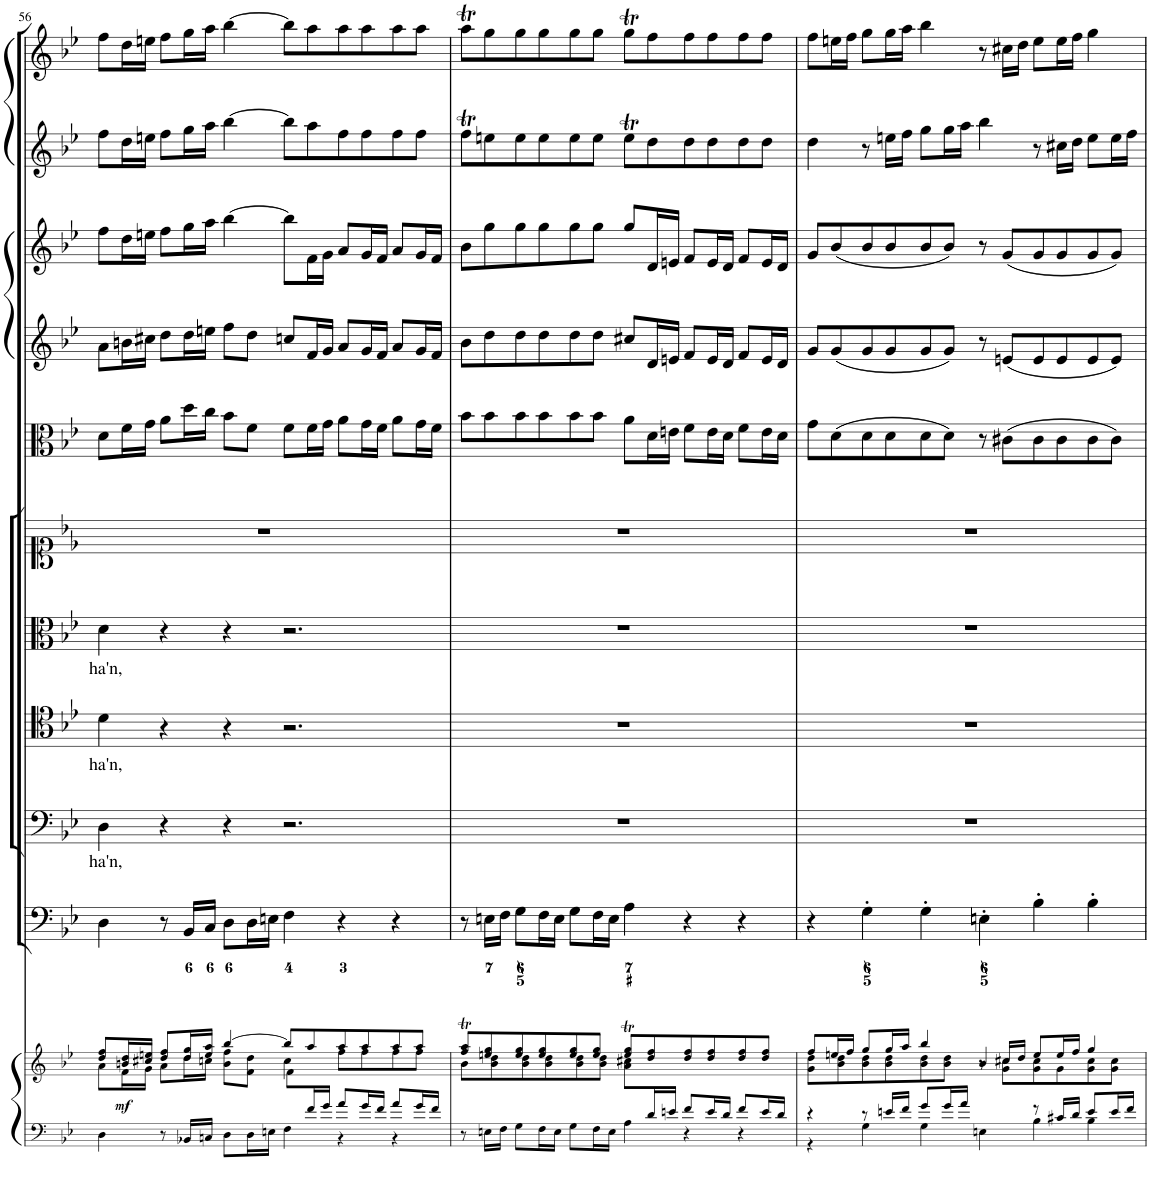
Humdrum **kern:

**kern	**kern	**dynam	**kern	**kern	**text	**kern	**text	**kern	**text	**kern	**kern	**kern	**kern	**kern	**kern
*part11	*part11	*part11	*part10	*part9	*part9	*part8	*part8	*part7	*part7	*part6	*part5	*part4	*part3	*part2	*part1
*staff12	*staff11	*staff11/12	*staff10	*staff9	*staff9	*staff8	*staff8	*staff7	*staff7	*staff6	*staff5	*staff4	*staff3	*staff2	*staff1
*I"Piano reduction	*	*	*I"Continuo	*I"Basso	*	*I"Tenore	*	*I"Alto	*	*I"Soprano Corno col Soprano	*I"Viola	*I"Violino II	*I"Violino I	*I"Oboe II	*I"Oboe I
*I'Pno	*	*	*	*	*	*	*	*	*	*	*I'Vla	*I'Vln	*I'Vln	*I'Ob	*I'Ob
!!LO:PB:g=z
*clefF4	*clefG2	*	*clefF4	*clefF4	*	*clefC4	*	*clefC3	*	*clefC1	*clefC3	*clefG2	*clefG2	*clefG2	*clefG2
*k[b-e-]	*k[b-e-]	*	*k[b-e-]	*k[b-e-]	*	*k[b-e-]	*	*k[b-e-]	*	*k[b-e-]	*k[b-e-]	*k[b-e-]	*k[b-e-]	*k[b-e-]	*k[b-e-]
*M6/4	*M6/4	*	*M6/4	*M6/4	*	*M6/4	*	*M6/4	*	*M6/4	*M6/4	*M6/4	*M6/4	*M6/4	*M6/4
=56	=56	=56	=56	=56	=56	=56	=56	=56	=56	=56	=56	=56	=56	=56	=56
*^	*^	*	*	*	*	*	*	*	*	*	*	*	*	*	*
*	*	*	*^	*	*	*	*	*	*	*	*	*	*	*	*	*	*
!	!	!	!	!	!	!	!	!LO:LY:b	!	!LO:LY:b	!	!LO:LY:b	!	!	!	!	!	!
4D\	2.ryy	8dd/ 8ff/L	8a\L	2.ryy	.	4D\	4D\	ha'n,	4d\	ha'n,	4d\	ha'n,	1.r	8d\L	8a\L	8ff\L	8ff\L	8ff\L
!	!	!	!	!	!LO:DY:b	!	!	!	!	!	!	!	!	!	!	!	!	!
.	.	16bn/ 16dd/L	16f\L	.	mf	.	.	.	.	.	.	.	.	16f\L	16bn\L	16dd\L	16dd\L	16dd\L
.	.	16cc#X/ 16een/JJ	16g\JJ	.	.	.	.	.	.	.	.	.	.	16g\JJ	16cc#X\JJ	16een\JJ	16een\JJ	16een\JJ
8r	.	8dd/ 8ff/L	8a\L	.	.	8r	4r	.	4r	.	4r	.	.	8a\L	8dd\L	8ff\L	8ff\L	8ff\L
16BB-X/LL	.	16dd/ 16gg/L	16dd\L	.	.	16BB-/LL	.	.	.	.	.	.	.	16dd\L	16dd\L	16gg\L	16gg\L	16gg\L
16Cn/JJ	.	16ee/ 16aa/JJ	16ccn\JJ	.	.	16C/JJ	.	.	.	.	.	.	.	16cc\JJ	16een\JJ	16aa\JJ	16aa\JJ	16aa\JJ
8D\L	.	[4bb-/	8b\ 8ff\L	.	.	8D\L	4r	.	4r	.	4r	.	.	8b-\L	8ff\L	[4bb-\	[4bb-\	[4bb-\
16D\L	.	.	8f\ 8dd\J	.	.	16D\L	.	.	.	.	.	.	.	8f\J	8dd\J	.	.	.
16En\JJ	.	.	.	.	.	16En\JJ	.	.	.	.	.	.	.	.	.	.	.	.
8ryy	4F\	8bb-/L]	4cc\	8f\L	.	4F\	2.r	.	2.r	.	2.r	.	.	8f\L	8ccn/L	8bb-\L]	8bb-\L]	8bb-\L]
16f/L	.	8aa/	.	2ryy	.	.	.	.	.	.	.	.	.	16f\L	16f/L	16f\L	8aa\	8aa\
16g/JJ	.	.	.	.	.	.	.	.	.	.	.	.	.	16g\JJ	16g/JJ	16g\JJ	.	.
8a/L	4r	8aa/	8ff\L	.	.	4r	.	.	.	.	.	.	.	8a\L	8a/L	8a/L	8ff\	8aa\
16g/L	.	8aa/	8ff\	.	.	.	.	.	.	.	.	.	.	16g\L	16g/L	16g/L	8ff\	8aa\
16f/JJ	.	.	.	.	.	.	.	.	.	.	.	.	.	16f\JJ	16f/JJ	16f/JJ	.	.
8a/L	4r	8aa/	8ff\	.	.	4r	.	.	.	.	.	.	.	8a\L	8a/L	8a/L	8ff\	8aa\
16g/L	.	8aa/J	8ff\J	8ryy	.	.	.	.	.	.	.	.	.	16g\L	16g/L	16g/L	8ff\J	8aa\J
16f/JJ	.	.	.	.	.	.	.	.	.	.	.	.	.	16f\JJ	16f/JJ	16f/JJ	.	.
*	*	*	*v	*v	*	*	*	*	*	*	*	*	*	*	*	*	*	*
=57	=57	=57	=57	=57	=57	=57	=57	=57	=57	=57	=57	=57	=57	=57	=57	=57	=57
2..ryy	8r	8ff/T 8aa/TL	8b-\L	.	8r	1.r	.	1.r	.	1.r	.	1.r	8b-\L	8b-\L	8b-\L	8ffT\L	8aat\L
.	16En\LL	8een/ 8gg/	8b-\ 8dd\	.	16En\LL	.	.	.	.	.	.	.	8b-\	8dd\	8gg\	8een\	8gg\
.	16F\JJ	.	.	.	16F\JJ	.	.	.	.	.	.	.	.	.	.	.	.
.	8G\L	8ee/ 8gg/	8b-\ 8dd\	.	8G\L	.	.	.	.	.	.	.	8b-\	8dd\	8gg\	8ee\	8gg\
.	16F\L	8ee/ 8gg/	8b-\ 8dd\	.	16F\L	.	.	.	.	.	.	.	8b-\	8dd\	8gg\	8ee\	8gg\
.	16E\JJ	.	.	.	16E\JJ	.	.	.	.	.	.	.	.	.	.	.	.
.	8G\L	8ee/ 8gg/	8b-\ 8dd\	.	8G\L	.	.	.	.	.	.	.	8b-\	8dd\	8gg\	8ee\	8gg\
.	16F\L	8ee/ 8gg/J	8b-\ 8dd\J	.	16F\L	.	.	.	.	.	.	.	8b-\J	8dd\J	8gg\J	8ee\J	8gg\J
.	16E\JJ	.	.	.	16E\JJ	.	.	.	.	.	.	.	.	.	.	.	.
.	4A\	8ee/T 8gg/TL	8a\ 8cc#X\L	.	4A\	.	.	.	.	.	.	.	8a\L	8cc#X/L	8gg/L	8eet\L	8ggT\L
16d/L	.	8dd/ 8ff/	2ryy	.	.	.	.	.	.	.	.	.	16d\L	16d/L	16d/L	8dd\	8ff\
16en/JJ	.	.	.	.	.	.	.	.	.	.	.	.	16en\JJ	16en/JJ	16en/JJ	.	.
8f/L	4r	8dd/ 8ff/	.	.	4r	.	.	.	.	.	.	.	8f\L	8f/L	8f/L	8dd\	8ff\
16e/L	.	8dd/ 8ff/	.	.	.	.	.	.	.	.	.	.	16e\L	16e/L	16e/L	8dd\	8ff\
16d/JJ	.	.	.	.	.	.	.	.	.	.	.	.	16d\JJ	16d/JJ	16d/JJ	.	.
8f/L	4r	8dd/ 8ff/	.	.	4r	.	.	.	.	.	.	.	8f\L	8f/L	8f/L	8dd\	8ff\
16e/L	.	8dd/ 8ff/J	8ryy	.	.	.	.	.	.	.	.	.	16e\L	16e/L	16e/L	8dd\J	8ff\J
16d/JJ	.	.	.	.	.	.	.	.	.	.	.	.	16d\JJ	16d/JJ	16d/JJ	.	.
=58	=58	=58	=58	=58	=58	=58	=58	=58	=58	=58	=58	=58	=58	=58	=58	=58	=58
*	*	*	*^	*	*	*	*	*	*	*	*	*	*	*	*	*	*
4r	4r	8ff/L	8g\ 8dd\L	2.ryy	.	4r	1.r	.	1.r	.	1.r	.	1.r	8g\L	8g/L	8g/L	4dd\	8ff\L
.	.	16een/L	8b-\ 8dd\	.	.	.	.	.	.	.	.	.	.	(8d\	(8g/	(8b-/	.	16een\L
.	.	16ff/JJ	.	.	.	.	.	.	.	.	.	.	.	.	.	.	.	16ff\JJ
8r	4G\	8gg/L	8b-\ 8dd\	.	.	4G'\	.	.	.	.	.	.	.	8d\	8g/	8b-/	8r	8gg\L
16en/LL	.	16gg/L	8b-\ 8dd\	.	.	.	.	.	.	.	.	.	.	8d\	8g/	8b-/	16een\LL	16gg\L
16f/JJ	.	16aa/JJ	.	.	.	.	.	.	.	.	.	.	.	.	.	.	16ff\JJ	16aa\JJ
8g/L	4G\	4bb-/	8b-\ 8dd\	.	.	4G'\	.	.	.	.	.	.	.	8d\	8g/	8b-/	8gg\L	4bb-\
16g/L	.	.	8b-\ 8dd\J	.	.	.	.	.	.	.	.	.	.	8d\J)	8g/J)	8b-/J)	16gg\L	.
16a/JJ	.	.	.	.	.	.	.	.	.	.	.	.	.	.	.	.	16aa\JJ	.
4ryy	4En\	8r	8ryy	4b-/	.	4En'\	.	.	.	.	.	.	.	8r	8r	8r	4bb-\	8r
.	.	16cc#X/LL	8g\ 8cc#\L	.	.	.	.	.	.	.	.	.	.	(8c#X\L	(8en/L	(8g/L	.	16cc#X\LL
.	.	16dd/JJ	.	.	.	.	.	.	.	.	.	.	.	.	.	.	.	16dd\JJ
8r	4B-\	8ee/L	8g\ 8cc#\	2ryy	.	4B-'\	.	.	.	.	.	.	.	8c#\	8e/	8g/	8r	8ee\L
16c#X/LL	.	16ee/L	8g\	.	.	.	.	.	.	.	.	.	.	8c#\	8e/	8g/	16cc#X\LL	16ee\L
16d/JJ	.	16ff/JJ	.	.	.	.	.	.	.	.	.	.	.	.	.	.	16dd\JJ	16ff\JJ
8e/L	4B-\	4gg/	8g\ 8cc#\	.	.	4B-'\	.	.	.	.	.	.	.	8c#\	8e/	8g/	8ee\L	4gg\
16e/L	.	.	8g\ 8cc#\J	.	.	.	.	.	.	.	.	.	.	8c#\J)	8e/J)	8g/J)	16ee\L	.
16f/JJ	.	.	.	.	.	.	.	.	.	.	.	.	.	.	.	.	16ff\JJ	.
*v	*v	*	*	*	*	*	*	*	*	*	*	*	*	*	*	*	*	*
*	*v	*v	*v	*	*	*	*	*	*	*	*	*	*	*	*	*	*
=	=	=	=	=	=	=	=	=	=	=	=	=	=	=	=
*-	*-	*-	*-	*-	*-	*-	*-	*-	*-	*-	*-	*-	*-	*-	*-
